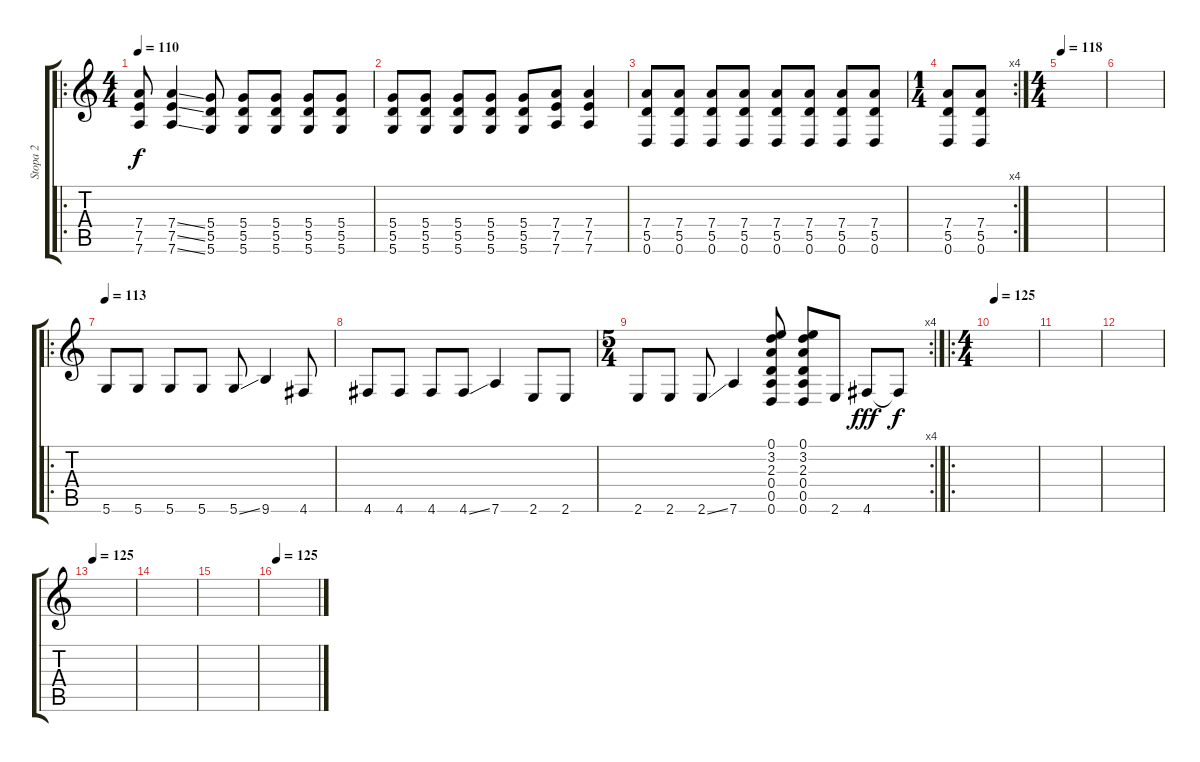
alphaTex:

\track ("Stopa 2" "Stopa 2") {instrument distortionguitar}
\staff {score tabs}
\tuning (E4 B3 G3 D3 A2 D2) {hide}
\ro
\ts (4 4)
\tempo 110
\clef g2
\ks c
(7.4 7.5 7.6).8{dy f volume 16} (7.4{ss} 7.5{ss} 7.6{ss}).4 (5.4 5.5 5.6).8 (5.4 5.5 5.6).8 (5.4 5.5 5.6).8 (5.4 5.5 5.6).8 (5.4 5.5 5.6).8 |
(5.4 5.5 5.6).8 (5.4 5.5 5.6).8 (5.4 5.5 5.6).8 (5.4 5.5 5.6).8 (5.4 5.5 5.6).8 (7.4 7.5 7.6).8 (7.4 7.5 7.6).4 |
(7.4 5.5 0.6).8 (7.4 5.5 0.6).8 (7.4 5.5 0.6).8 (7.4 5.5 0.6).8 (7.4 5.5 0.6).8 (7.4 5.5 0.6).8 (7.4 5.5 0.6).8 (7.4 5.5 0.6).8 |
\rc 4
\ts (1 4)
(7.4 5.5 0.6).8 (7.4 5.5 0.6).8 |
\ts (4 4)
\tempo 118
|
|
\ro
\tempo 113
5.6.8 5.6.8 5.6.8 5.6.8 5.6{ss}.8 9.6.4 4.6.8 |
4.6.8 4.6.8 4.6.8 4.6{ss}.8 7.6.4 2.6.8 2.6.8 |
\rc 4
\ts (5 4)
2.6.8 2.6.8 2.6{ss}.8 7.6.4 (0.1 3.2 2.3 0.4 0.5 0.6).8 (0.1 3.2 2.3 0.4 0.5 0.6).8 2.6.8 4.6.8{dy fff} 4.6{t}.8{dy f} |
\ro
\ts (4 4)
\tempo 125
|
|
|
\tempo 125
|
|
|
\tempo 125
